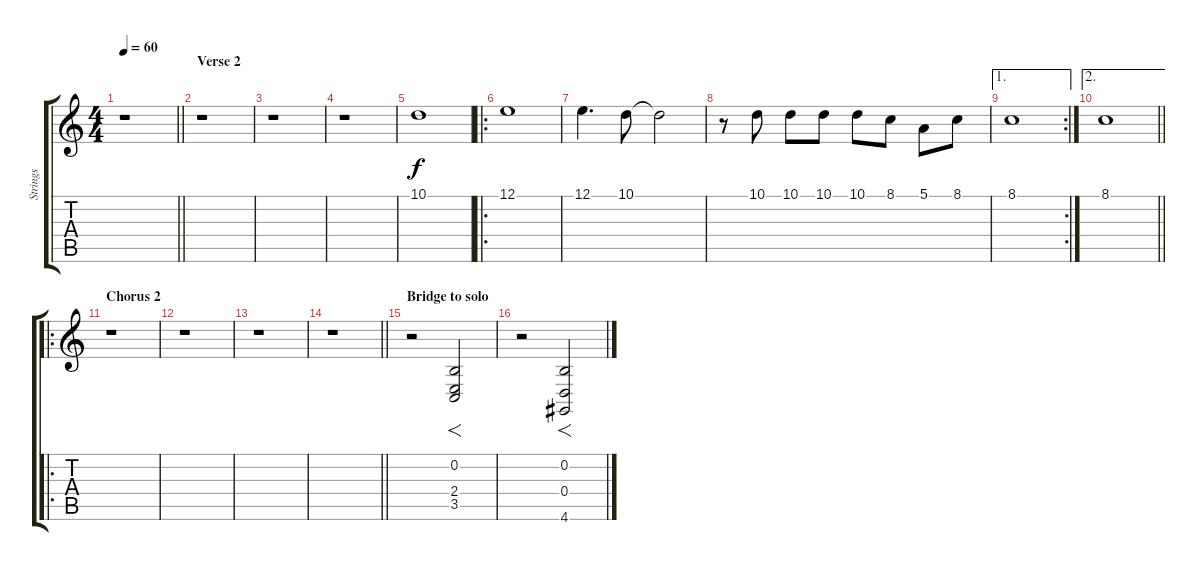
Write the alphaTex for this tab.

\track ("Strings" "Strings") {instrument stringensemble1}
\staff {score tabs}
\tuning (E4 B3 G3 D3 A2 E2) {hide}
\ts (4 4)
\tempo 60
\clef g2
\barLineRight lightlight
\ks c
r.1{dy f} |
\section ("" "Verse 2")
r.1 |
r.1 |
r.1 |
10.1.1 |
\ro
12.1.1 |
12.1.4{d} 10.1.8 10.1{t}.2 |
r.8 10.1.8 10.1.8 10.1.8 10.1.8 8.1.8 5.1.8 8.1.8 |
\ae 1
\rc 2
8.1.1 |
\ae 2
\barLineRight lightlight
8.1.1 |
\ro
\section ("" "Chorus 2")
r.1 |
r.1 |
r.1 |
\barLineRight lightlight
r.1 |
\section ("" "Bridge to solo")
r.2 (0.2 2.4 3.5).2{f} |
r.2 (0.2 0.4 4.6).2{f}
